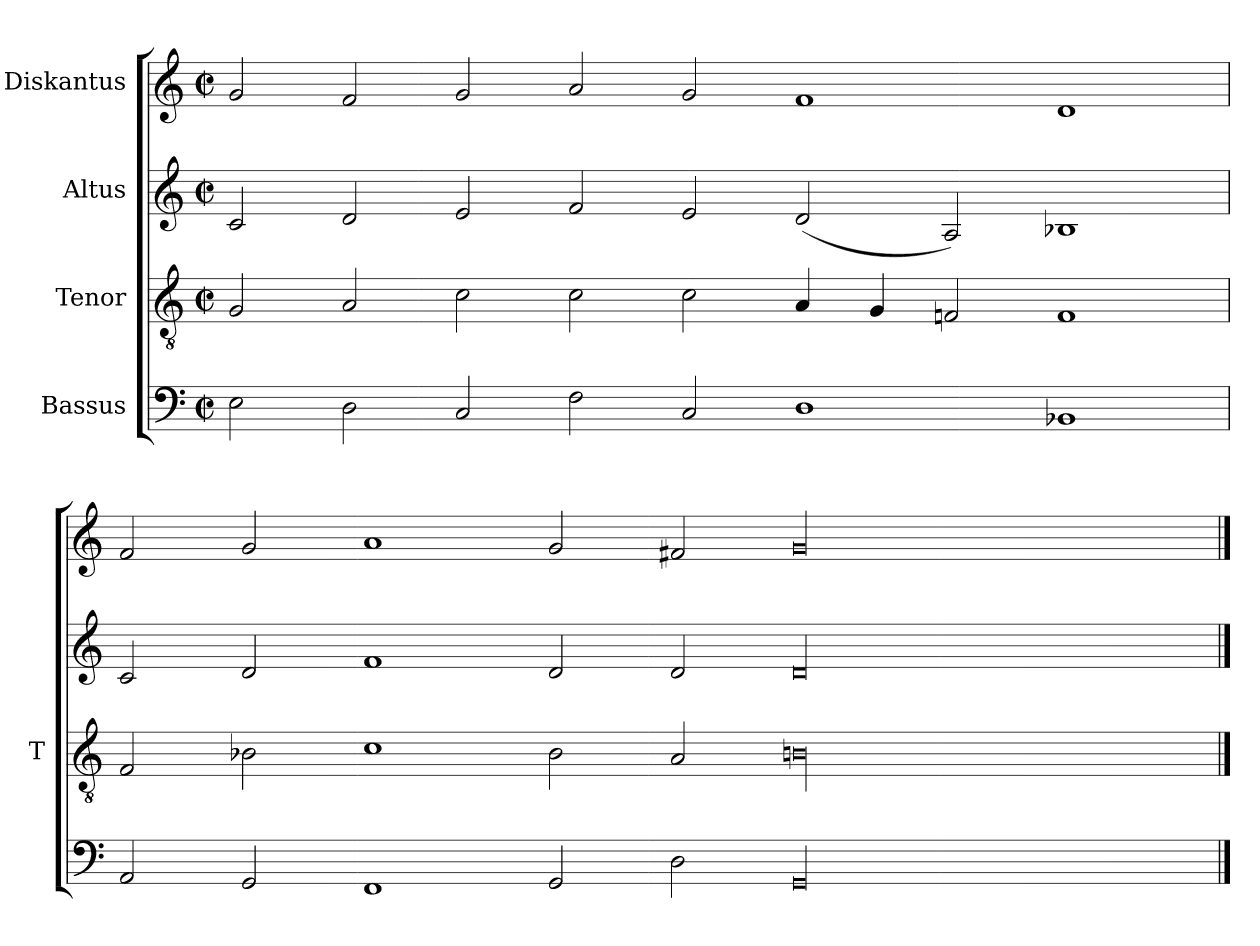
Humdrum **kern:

**kern	**kern	**kern	**kern
*part4	*part3	*part2	*part1
*staff4	*staff3	*staff2	*staff1
*I"Bassus	*I"Tenor	*I"Altus	*I"Diskantus
*	*I'T	*	*
*clefF4	*clefGv2	*clefG2	*clefG2
*k[]	*k[]	*k[]	*k[]
*M2/2	*M2/2	*M2/2	*M2/2
*met(c|)	*met(c|)	*met(c|)	*met(c|)
=	=	=	=
2E	2G	2c	2g
2D	2A	2d	2f
2C	2c	2e	2g
2F	2c	2f	2a
2C	2c	2e	2g
1D	4A	(2d	1f
.	4G	.	.
.	2Fn	2A)	.
1BB-X	1F	1B-X	1d
=	=	=	=
2AA	2F	2c	2f
2GG	2B-X	2d	2g
1FF	1c	1f	1a
2GG	2B-	2d	2g
2D	2A	2d	2f#X
00GG	00Bn	00d	00g
==	==	==	==
*-	*-	*-	*-
